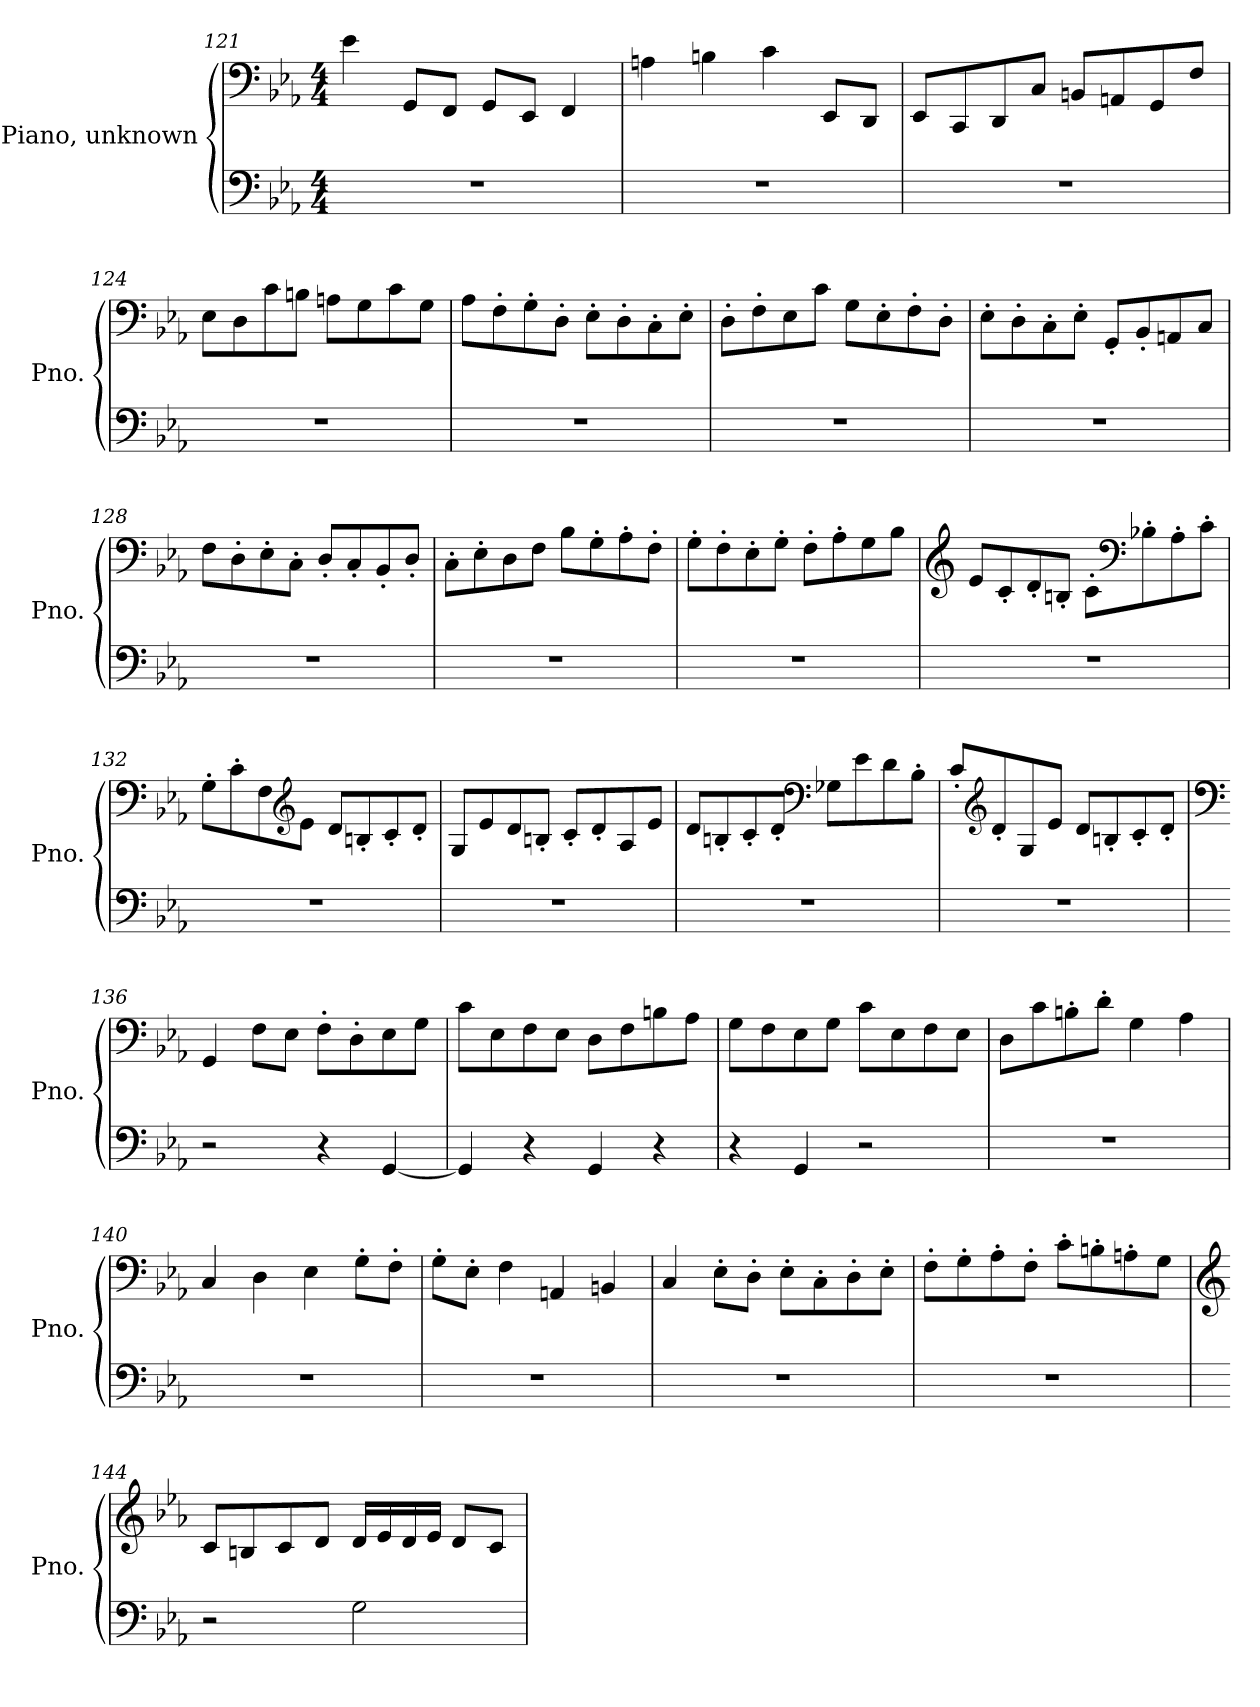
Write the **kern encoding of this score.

**kern	**kern
*part1	*part1
*staff2	*staff1
*I"Piano, unknown	*
*I'Pno.	*
*clefF4	*clefF4
*k[b-e-a-]	*k[b-e-a-]
*M4/4	*M4/4
=121	=121
1r	4e-\
.	8GG/L
.	8FF/J
.	8GG/L
.	8EE-/J
.	4FF/
=122	=122
1r	4An\
.	4Bn\
.	4c\
.	8EE-/L
.	8DD/J
=123	=123
1r	8EE-/L
.	8CC/
.	8DD/
.	8C/J
.	8BBn/L
.	8AAn/
.	8GG/
.	8F/J
=124	=124
1r	8E-\L
.	8D\
.	8c\
.	8Bn\J
.	8An\L
.	8G\
.	8c\
.	8G\J
!!LO:LB:g=z
=125	=125
1r	8A-\L
.	8F'\
.	8G'\
.	8D'\J
.	8E-'\L
.	8D'\
.	8C'\
.	8E-'\J
=126	=126
1r	8D'\L
.	8F'\
.	8E-\
.	8c\J
.	8G\L
.	8E-'\
.	8F'\
.	8D'\J
=127	=127
1r	8E-'\L
.	8D'\
.	8C'\
.	8E-'\J
.	8GG'/L
.	8BB-'/
.	8AAn/
.	8C/J
=128	=128
1r	8F\L
.	8D'\
.	8E-'\
.	8C'\J
.	8D'/L
.	8C'/
.	8BB-'/
.	8D'/J
=129	=129
1r	8C'\L
.	8E-'\
.	8D\
.	8F\J
.	8B-\L
.	8G'\
.	8A-'\
.	8F'\J
!!LO:LB:g=z
=130	=130
1r	8G'\L
.	8F'\
.	8E-'\
.	8G'\J
.	8F'\L
.	8A-'\
.	8G\
.	8B-\J
=131	=131
*	*clefG2
1r	8e-/L
.	8c'/
.	8d'/
.	8Bn'/J
.	8c'\L
*	*clefF4
.	8B-X'\
.	8A-'\
.	8c'\J
=132	=132
1r	8G'\L
.	8c'\
.	8F\
*	*clefG2
.	8e-\J
.	8d/L
.	8Bn'/
.	8c'/
.	8d'/J
=133	=133
1r	8G/L
.	8e-/
.	8d/
.	8Bn'/J
.	8c'/L
.	8d'/
.	8A-/
.	8e-/J
!!LO:LB:g=z
=134	=134
1r	8d/L
.	8Bn'/
.	8c'/
.	8d'/J
*	*clefF4
.	8G-X\L
.	8e-\
.	8d\
.	8B'\J
=135	=135
1r	8c'/L
*	*clefG2
.	8d'/
.	8G/
.	8e-/J
.	8d/L
.	8Bn'/
.	8c'/
.	8d'/J
=136	=136
*	*clefF4
2r	4GG/
.	8F\L
.	8E-\J
4r	8F'\L
.	8D'\
[4GG/	8E-\
.	8G\J
=137	=137
4GG/]	8c\L
.	8E-\
4r	8F\
.	8E-\J
4GG/	8D\L
.	8F\
4r	8Bn\
.	8A-\J
!!LO:LB:g=z
=138	=138
4r	8G\L
.	8F\
4GG/	8E-\
.	8G\J
2r	8c\L
.	8E-\
.	8F\
.	8E-\J
=139	=139
1r	8D\L
.	8c\
.	8Bn'\
.	8d'\J
.	4G\
.	4A-\
=140	=140
1r	4C/
.	4D\
.	4E-\
.	8G'\L
.	8F'\J
=141	=141
1r	8G'\L
.	8E-'\J
.	4F\
.	4AAn/
.	4BBn/
=142	=142
1r	4C/
.	8E-'\L
.	8D'\J
.	8E-'\L
.	8C'\
.	8D'\
.	8E-'\J
!!LO:PB:g=z
=143	=143
1r	8F'\L
.	8G'\
.	8A-'\
.	8F'\J
.	8c'\L
.	8Bn'\
.	8An'\
.	8G\J
=144	=144
*	*clefG2
2r	8c/L
.	8Bn/
.	8c/
.	8d/J
2G\	16d/LL
.	16e-/
.	16d/
.	16e-/JJ
.	8d/L
.	8c/J
=	=
*-	*-
